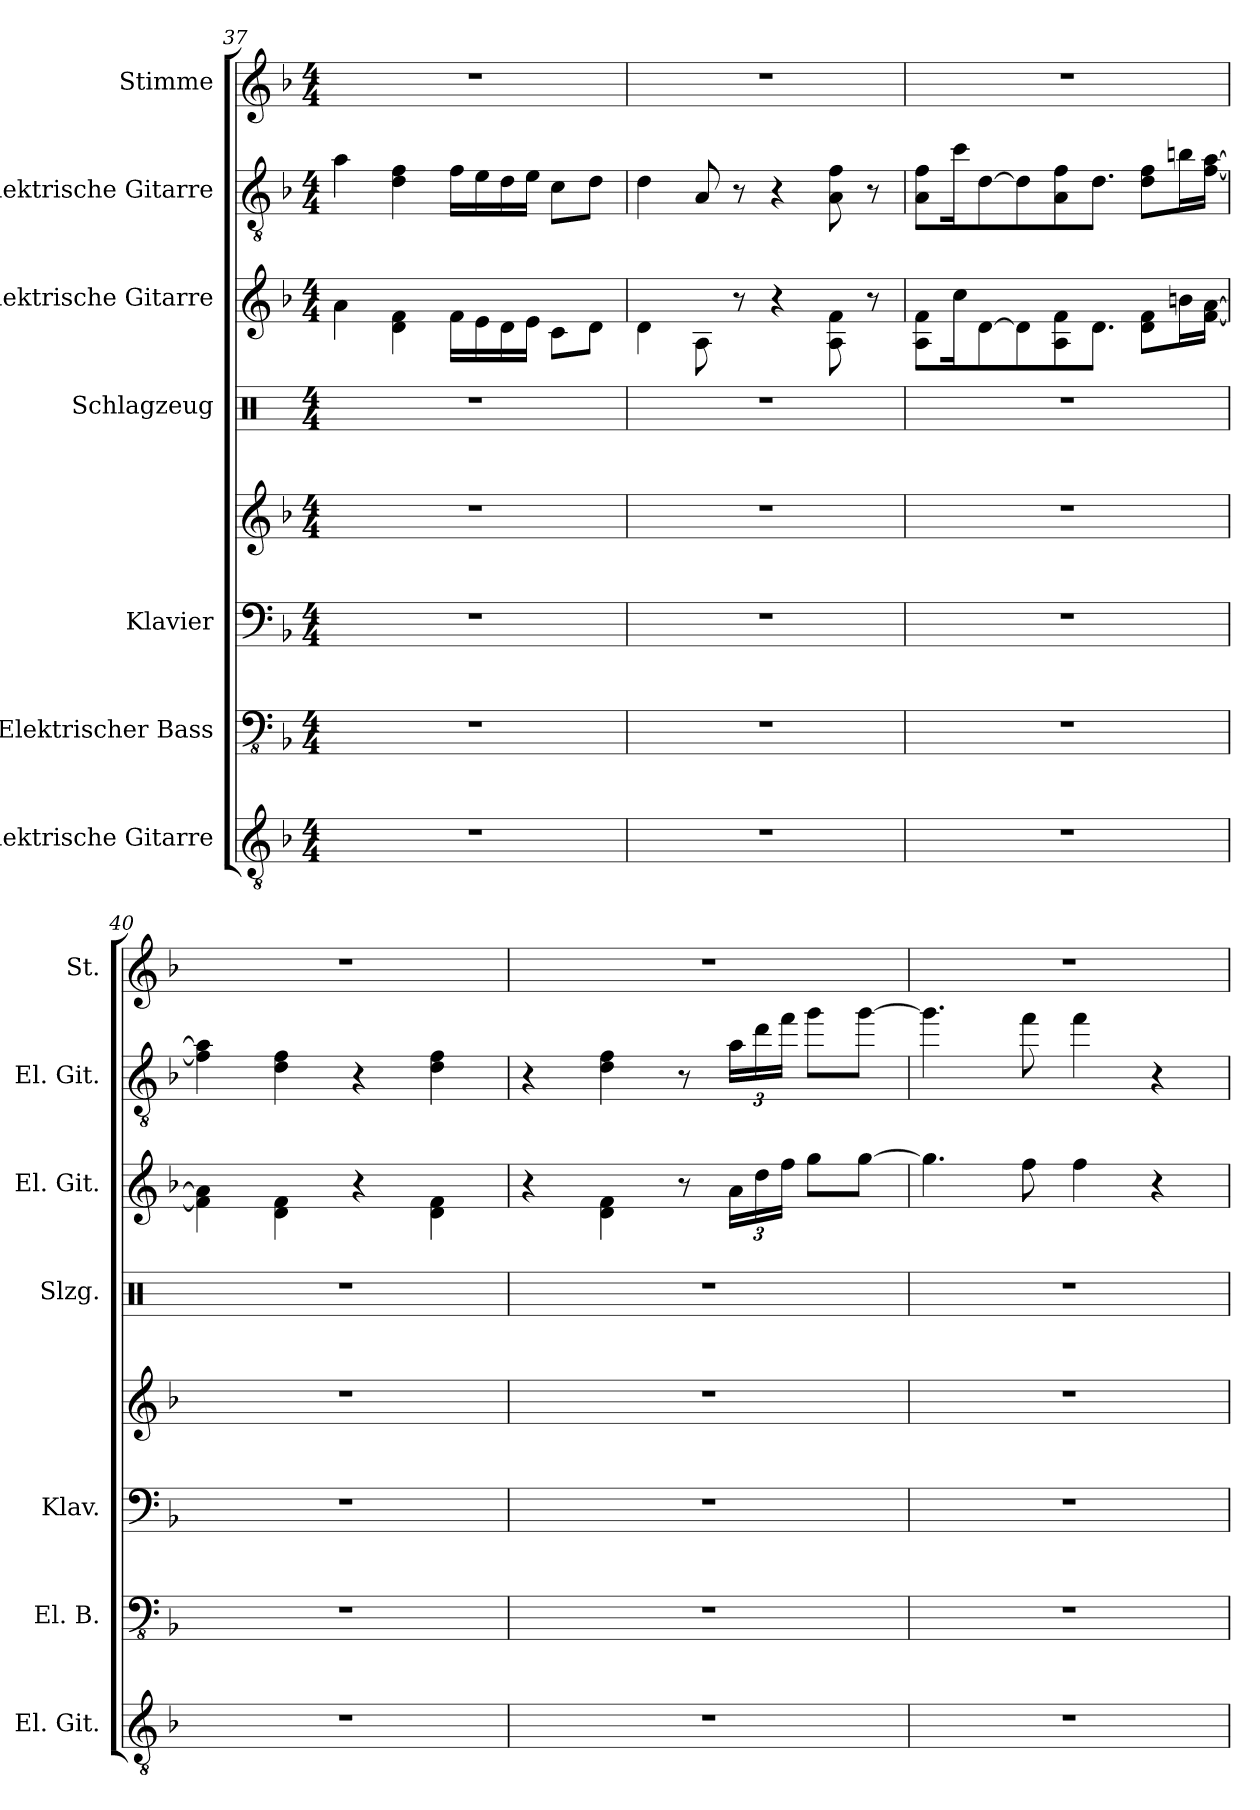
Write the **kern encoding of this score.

**kern	**kern	**kern	**kern	**kern	**kern	**kern	**kern
*part7	*part6	*part5	*part5	*part4	*part3	*part2	*part1
*staff8	*staff7	*staff6	*staff5	*staff4	*staff3	*staff2	*staff1
*I"Elektrische Gitarre	*I"Elektrischer Bass	*I"Klavier	*	*I"Schlagzeug	*I"Elektrische Gitarre	*I"Elektrische Gitarre	*I"Stimme
*I'El. Git.	*I'El. B.	*I'Klav.	*	*I'Slzg.	*I'El. Git.	*I'El. Git.	*I'St.
*clefGv2	*clefFv4	*clefF4	*clefG2	*clefX	*	*clefGv2	*clefG2
*k[b-]	*k[b-]	*k[b-]	*k[b-]	*k[]	*k[b-]	*k[b-]	*k[b-]
*M4/4	*M4/4	*M4/4	*M4/4	*M4/4	*M4/4	*M4/4	*M4/4
=37	=37	=37	=37	=37	=37	=37	=37
1r	1r	1r	1r	1r	4a\	4a\	1r
.	.	.	.	.	4d\ 4f\	4d\ 4f\	.
.	.	.	.	.	16f\LL	16f\LL	.
.	.	.	.	.	16e\	16e\	.
.	.	.	.	.	16d\	16d\	.
.	.	.	.	.	16e\JJ	16e\JJ	.
.	.	.	.	.	8c\L	8c\L	.
.	.	.	.	.	8d\J	8d\J	.
=38	=38	=38	=38	=38	=38	=38	=38
1r	1r	1r	1r	1r	4d\	4d\	1r
.	.	.	.	.	8A\	8A/	.
.	.	.	.	.	8r	8r	.
.	.	.	.	.	4r	4r	.
.	.	.	.	.	8A\ 8f\	8A\ 8f\	.
.	.	.	.	.	8r	8r	.
=39	=39	=39	=39	=39	=39	=39	=39
1r	1r	1r	1r	1r	8A\ 8f\L	8A\ 8f\L	1r
.	.	.	.	.	16cc\K	16cc\K	.
.	.	.	.	.	[8d\	[8d\	.
.	.	.	.	.	8d\]	8d\]	.
.	.	.	.	.	8A\ 8f\	8A\ 8f\	.
.	.	.	.	.	8.d\J	8.d\J	.
.	.	.	.	.	8d\ 8f\L	8d\ 8f\L	.
.	.	.	.	.	16bn\L	16bn\L	.
.	.	.	.	.	[16f\ [16a\JJ	[16f\ [16a\JJ	.
=40	=40	=40	=40	=40	=40	=40	=40
1r	1r	1r	1r	1r	4f\] 4a\]	4f\] 4a\]	1r
.	.	.	.	.	4d\ 4f\	4d\ 4f\	.
.	.	.	.	.	4r	4r	.
.	.	.	.	.	4d\ 4f\	4d\ 4f\	.
!!LO:PB:g=z
=41	=41	=41	=41	=41	=41	=41	=41
1r	1r	1r	1r	1r	4r	4r	1r
.	.	.	.	.	4d\ 4f\	4d\ 4f\	.
.	.	.	.	.	8r	8r	.
*	*	*	*	*	*Xbrackettup	*Xbrackettup	*
.	.	.	.	.	24a\LL	24a\LL	.
.	.	.	.	.	24dd\	24dd\	.
.	.	.	.	.	24ff\JJ	24ff\JJ	.
.	.	.	.	.	8gg\L	8gg\L	.
.	.	.	.	.	[8gg\J	[8gg\J	.
=42	=42	=42	=42	=42	=42	=42	=42
1r	1r	1r	1r	1r	4.gg\]	4.gg\]	1r
.	.	.	.	.	8ff\	8ff\	.
.	.	.	.	.	4ff\	4ff\	.
.	.	.	.	.	4r	4r	.
=	=	=	=	=	=	=	=
*-	*-	*-	*-	*-	*-	*-	*-
